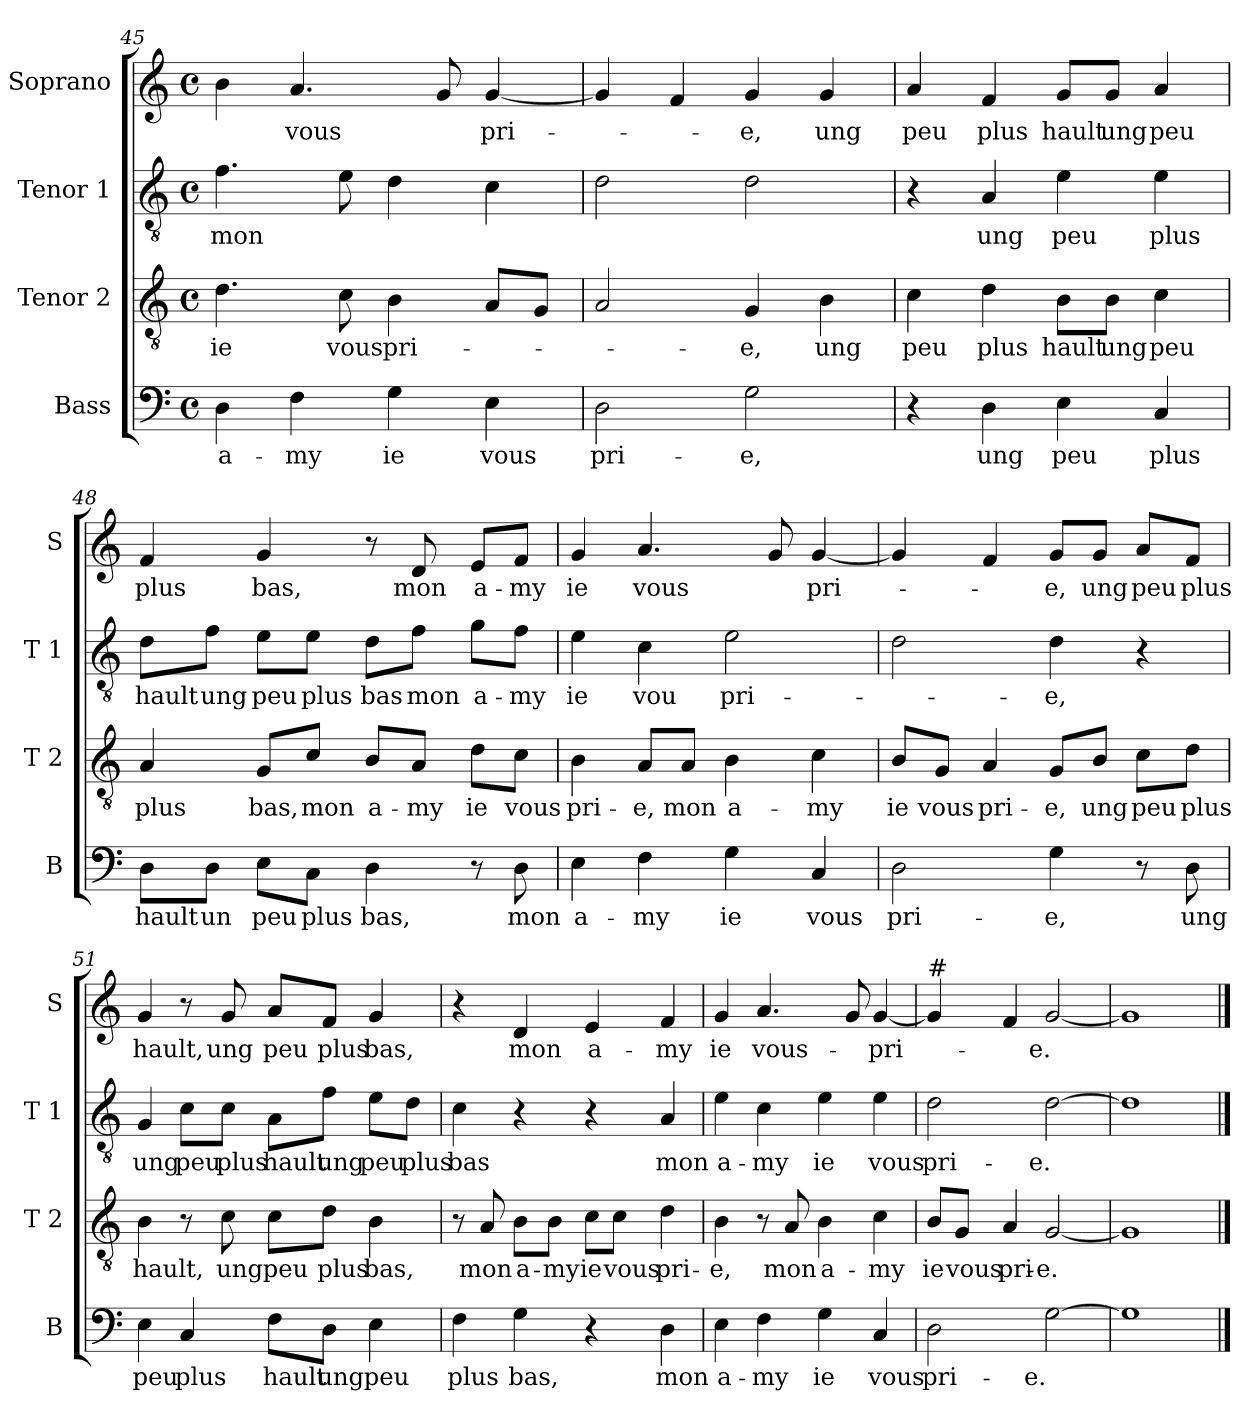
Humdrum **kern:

**kern	**text	**kern	**text	**kern	**text	**kern	**text
*part4	*part4	*part3	*part3	*part2	*part2	*part1	*part1
*staff4	*staff4	*staff3	*staff3	*staff2	*staff2	*staff1	*staff1
*I"Bass	*	*I"Tenor 2	*	*I"Tenor 1	*	*I"Soprano	*
*I'B	*	*I'T 2	*	*I'T 1	*	*I'S	*
*clefF4	*	*clefGv2	*	*clefGv2	*	*clefG2	*
*k[]	*	*k[]	*	*k[]	*	*k[]	*
*C:	*	*C:	*	*C:	*	*C:	*
*M4/4	*	*M4/4	*	*M4/4	*	*M4/4	*
*met(c)	*	*met(c)	*	*met(c)	*	*met(c)	*
=45	=45	=45	=45	=45	=45	=45	=45
!	!LO:LY:b	!	!LO:LY:b	!	!LO:LY:b	!	!
4D\	a-	4.d\	ie	4.f\	mon	4b\	.
!	!LO:LY:b	!	!	!	!	!	!LO:LY:b
4F\	-my	.	.	.	.	4.a/	vous
!	!	!	!LO:LY:b	!	!	!	!
.	.	8c\	vous	8e\	.	.	.
!	!LO:LY:b	!	!LO:LY:b	!	!	!	!
4G\	ie	4B\	pri-	4d\	.	.	.
.	.	.	.	.	.	8g/	.
!	!LO:LY:b	!	!	!	!	!	!LO:LY:b
4E\	vous	8A/L	.	4c\	.	[4g/	pri-
.	.	8G/J	.	.	.	.	.
=46	=46	=46	=46	=46	=46	=46	=46
!	!LO:LY:b	!	!	!	!	!	!
2D\	pri-	2A/	.	2d\	.	4g/]	.
.	.	.	.	.	.	4f/	.
!	!LO:LY:b	!	!LO:LY:b	!	!	!	!LO:LY:b
2G\	-e,	4G/	-e,	2d\	.	4g/	-e,
!	!	!	!LO:LY:b	!	!	!	!LO:LY:b
.	.	4B\	ung	.	.	4g/	ung
!!LO:LB:g=z
=47	=47	=47	=47	=47	=47	=47	=47
!	!	!	!LO:LY:b	!	!	!	!LO:LY:b
4r	.	4c\	peu	4r	.	4a/	peu
!	!LO:LY:b	!	!LO:LY:b	!	!LO:LY:b	!	!LO:LY:b
4D\	ung	4d\	plus	4A/	ung	4f/	plus
!	!LO:LY:b	!	!LO:LY:b	!	!LO:LY:b	!	!LO:LY:b
4E\	peu	8B\L	hault	4e\	peu	8g/L	hault
!	!	!	!LO:LY:b	!	!	!	!LO:LY:b
.	.	8B\J	ung	.	.	8g/J	ung
!	!LO:LY:b	!	!LO:LY:b	!	!LO:LY:b	!	!LO:LY:b
4C/	plus	4c\	peu	4e\	plus	4a/	peu
=48	=48	=48	=48	=48	=48	=48	=48
!	!LO:LY:b	!	!LO:LY:b	!	!LO:LY:b	!	!LO:LY:b
8D\L	hault	4A/	plus	8d\L	hault	4f/	plus
!	!LO:LY:b	!	!	!	!LO:LY:b	!	!
8D\J	un	.	.	8f\J	ung	.	.
!	!LO:LY:b	!	!LO:LY:b	!	!LO:LY:b	!	!LO:LY:b
8E\L	peu	8G/L	bas,	8e\L	peu	4g/	bas,
!	!LO:LY:b	!	!LO:LY:b	!	!LO:LY:b	!	!
8C\J	plus	8c/J	mon	8e\J	plus	.	.
!	!LO:LY:b	!	!LO:LY:b	!	!LO:LY:b	!	!
4D\	bas,	8B/L	a-	8d\L	bas	8r	.
!	!	!	!LO:LY:b	!	!LO:LY:b	!	!LO:LY:b
.	.	8A/J	-my	8f\J	mon	8d/	mon
!	!	!	!LO:LY:b	!	!LO:LY:b	!	!LO:LY:b
8r	.	8d\L	ie	8g\L	a-	8e/L	a-
!	!LO:LY:b	!	!LO:LY:b	!	!LO:LY:b	!	!LO:LY:b
8D\	mon	8c\J	vous	8f\J	-my	8f/J	-my
=49	=49	=49	=49	=49	=49	=49	=49
!	!LO:LY:b	!	!LO:LY:b	!	!LO:LY:b	!	!LO:LY:b
4E\	a-	4B\	pri-	4e\	ie	4g/	ie
!	!LO:LY:b	!	!LO:LY:b	!	!LO:LY:b	!	!LO:LY:b
4F\	-my	8A/L	-e,	4c\	vou	4.a/	vous
!	!	!	!LO:LY:b	!	!	!	!
.	.	8A/J	mon	.	.	.	.
!	!LO:LY:b	!	!LO:LY:b	!	!LO:LY:b	!	!
4G\	ie	4B\	a-	2e\	pri-	.	.
.	.	.	.	.	.	8g/	.
!	!LO:LY:b	!	!LO:LY:b	!	!	!	!LO:LY:b
4C/	vous	4c\	-my	.	.	[4g/	pri-
=50	=50	=50	=50	=50	=50	=50	=50
!	!LO:LY:b	!	!LO:LY:b	!	!	!	!
2D\	pri-	8B/L	ie	2d\	.	4g/]	.
!	!	!	!LO:LY:b	!	!	!	!
.	.	8G/J	vous	.	.	.	.
!	!	!	!LO:LY:b	!	!	!	!
.	.	4A/	pri-	.	.	4f/	.
!	!LO:LY:b	!	!LO:LY:b	!	!LO:LY:b	!	!LO:LY:b
4G\	-e,	8G/L	-e,	4d\	-e,	8g/L	-e,
!	!	!	!LO:LY:b	!	!	!	!LO:LY:b
.	.	8B/J	ung	.	.	8g/J	ung
!	!	!	!LO:LY:b	!	!	!	!LO:LY:b
8r	.	8c\L	peu	4r	.	8a/L	peu
!	!LO:LY:b	!	!LO:LY:b	!	!	!	!LO:LY:b
8D\	ung	8d\J	plus	.	.	8f/J	plus
!!LO:LB:g=z
=51	=51	=51	=51	=51	=51	=51	=51
!	!LO:LY:b	!	!LO:LY:b	!	!LO:LY:b	!	!LO:LY:b
4E\	peu	4B\	hault,	4G/	ung	4g/	hault,
!	!LO:LY:b	!	!	!	!LO:LY:b	!	!
4C/	plus	8r	.	8c\L	peu	8r	.
!	!	!	!LO:LY:b	!	!LO:LY:b	!	!LO:LY:b
.	.	8c\	ung	8c\J	plus	8g/	ung
!	!LO:LY:b	!	!LO:LY:b	!	!LO:LY:b	!	!LO:LY:b
8F\L	hault	8c\L	peu	8A\L	hault	8a/L	peu
!	!LO:LY:b	!	!LO:LY:b	!	!LO:LY:b	!	!LO:LY:b
8D\J	ung	8d\J	plus	8f\J	ung	8f/J	plus
!	!LO:LY:b	!	!LO:LY:b	!	!LO:LY:b	!	!LO:LY:b
4E\	peu	4B\	bas,	8e\L	peu	4g/	bas,
!	!	!	!	!	!LO:LY:b	!	!
.	.	.	.	8d\J	plus	.	.
=52	=52	=52	=52	=52	=52	=52	=52
!	!LO:LY:b	!	!	!	!LO:LY:b	!	!
4F\	plus	8r	.	4c\	bas	4r	.
!	!	!	!LO:LY:b	!	!	!	!
.	.	8A/	mon	.	.	.	.
!	!LO:LY:b	!	!LO:LY:b	!	!	!	!LO:LY:b
4G\	bas,	8B\L	a-	4r	.	4d/	mon
!	!	!	!LO:LY:b	!	!	!	!
.	.	8B\J	-my	.	.	.	.
!	!	!	!LO:LY:b	!	!	!	!LO:LY:b
4r	.	8c\L	ie	4r	.	4e/	a-
!	!	!	!LO:LY:b	!	!	!	!
.	.	8c\J	vous	.	.	.	.
!	!LO:LY:b	!	!LO:LY:b	!	!LO:LY:b	!	!LO:LY:b
4D\	mon	4d\	pri-	4A/	mon	4f/	-my
=53	=53	=53	=53	=53	=53	=53	=53
!	!LO:LY:b	!	!LO:LY:b	!	!LO:LY:b	!	!LO:LY:b
4E\	a-	4B\	-e,	4e\	a-	4g/	ie
!	!LO:LY:b	!	!	!	!LO:LY:b	!	!LO:LY:b
4F\	-my	8r	.	4c\	-my	4.a/	vous-
!	!	!	!LO:LY:b	!	!	!	!
.	.	8A/	mon	.	.	.	.
!	!LO:LY:b	!	!LO:LY:b	!	!LO:LY:b	!	!
4G\	ie	4B\	a-	4e\	ie	.	.
.	.	.	.	.	.	8g/	.
!	!LO:LY:b	!	!LO:LY:b	!	!LO:LY:b	!	!LO:LY:b
4C/	vous	4c\	-my	4e\	vous	[4g/	-pri-
=54	=54	=54	=54	=54	=54	=54	=54
!	!	!	!	!	!	!LO:TX:a:t=#	!
!	!LO:LY:b	!	!LO:LY:b	!	!LO:LY:b	!	!
2D\	pri-	8B/L	ie	2d\	pri-	4g/]	.
!	!	!	!LO:LY:b	!	!	!	!
.	.	8G/J	vous	.	.	.	.
!	!	!	!LO:LY:b	!	!	!	!
.	.	4A/	pri-	.	.	4f/	.
!	!LO:LY:b	!	!LO:LY:b	!	!LO:LY:b	!	!LO:LY:b
[2G\	-e.	[2G/	-e.	[2d\	-e.	[2g/	-e.
=55	=55	=55	=55	=55	=55	=55	=55
1G]	.	1G]	.	1d]	.	1g]	.
==	==	==	==	==	==	==	==
*-	*-	*-	*-	*-	*-	*-	*-
